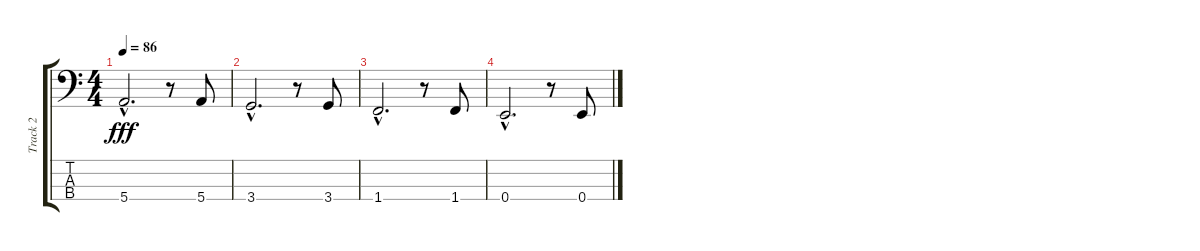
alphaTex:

\track ("Track 2" "Track 2") {instrument electricbasspick}
\staff {score tabs}
\tuning (G2 D2 A1 E1) {hide}
\ts (4 4)
\tempo 86
\clef f4
\ks c
5.4{hac}.2{d dy fff} r.8 5.4.8 |
3.4{hac}.2{d} r.8 3.4.8 |
1.4{hac}.2{d volume 0} r.8 1.4.8 |
0.4{hac}.2{d} r.8 0.4.8
